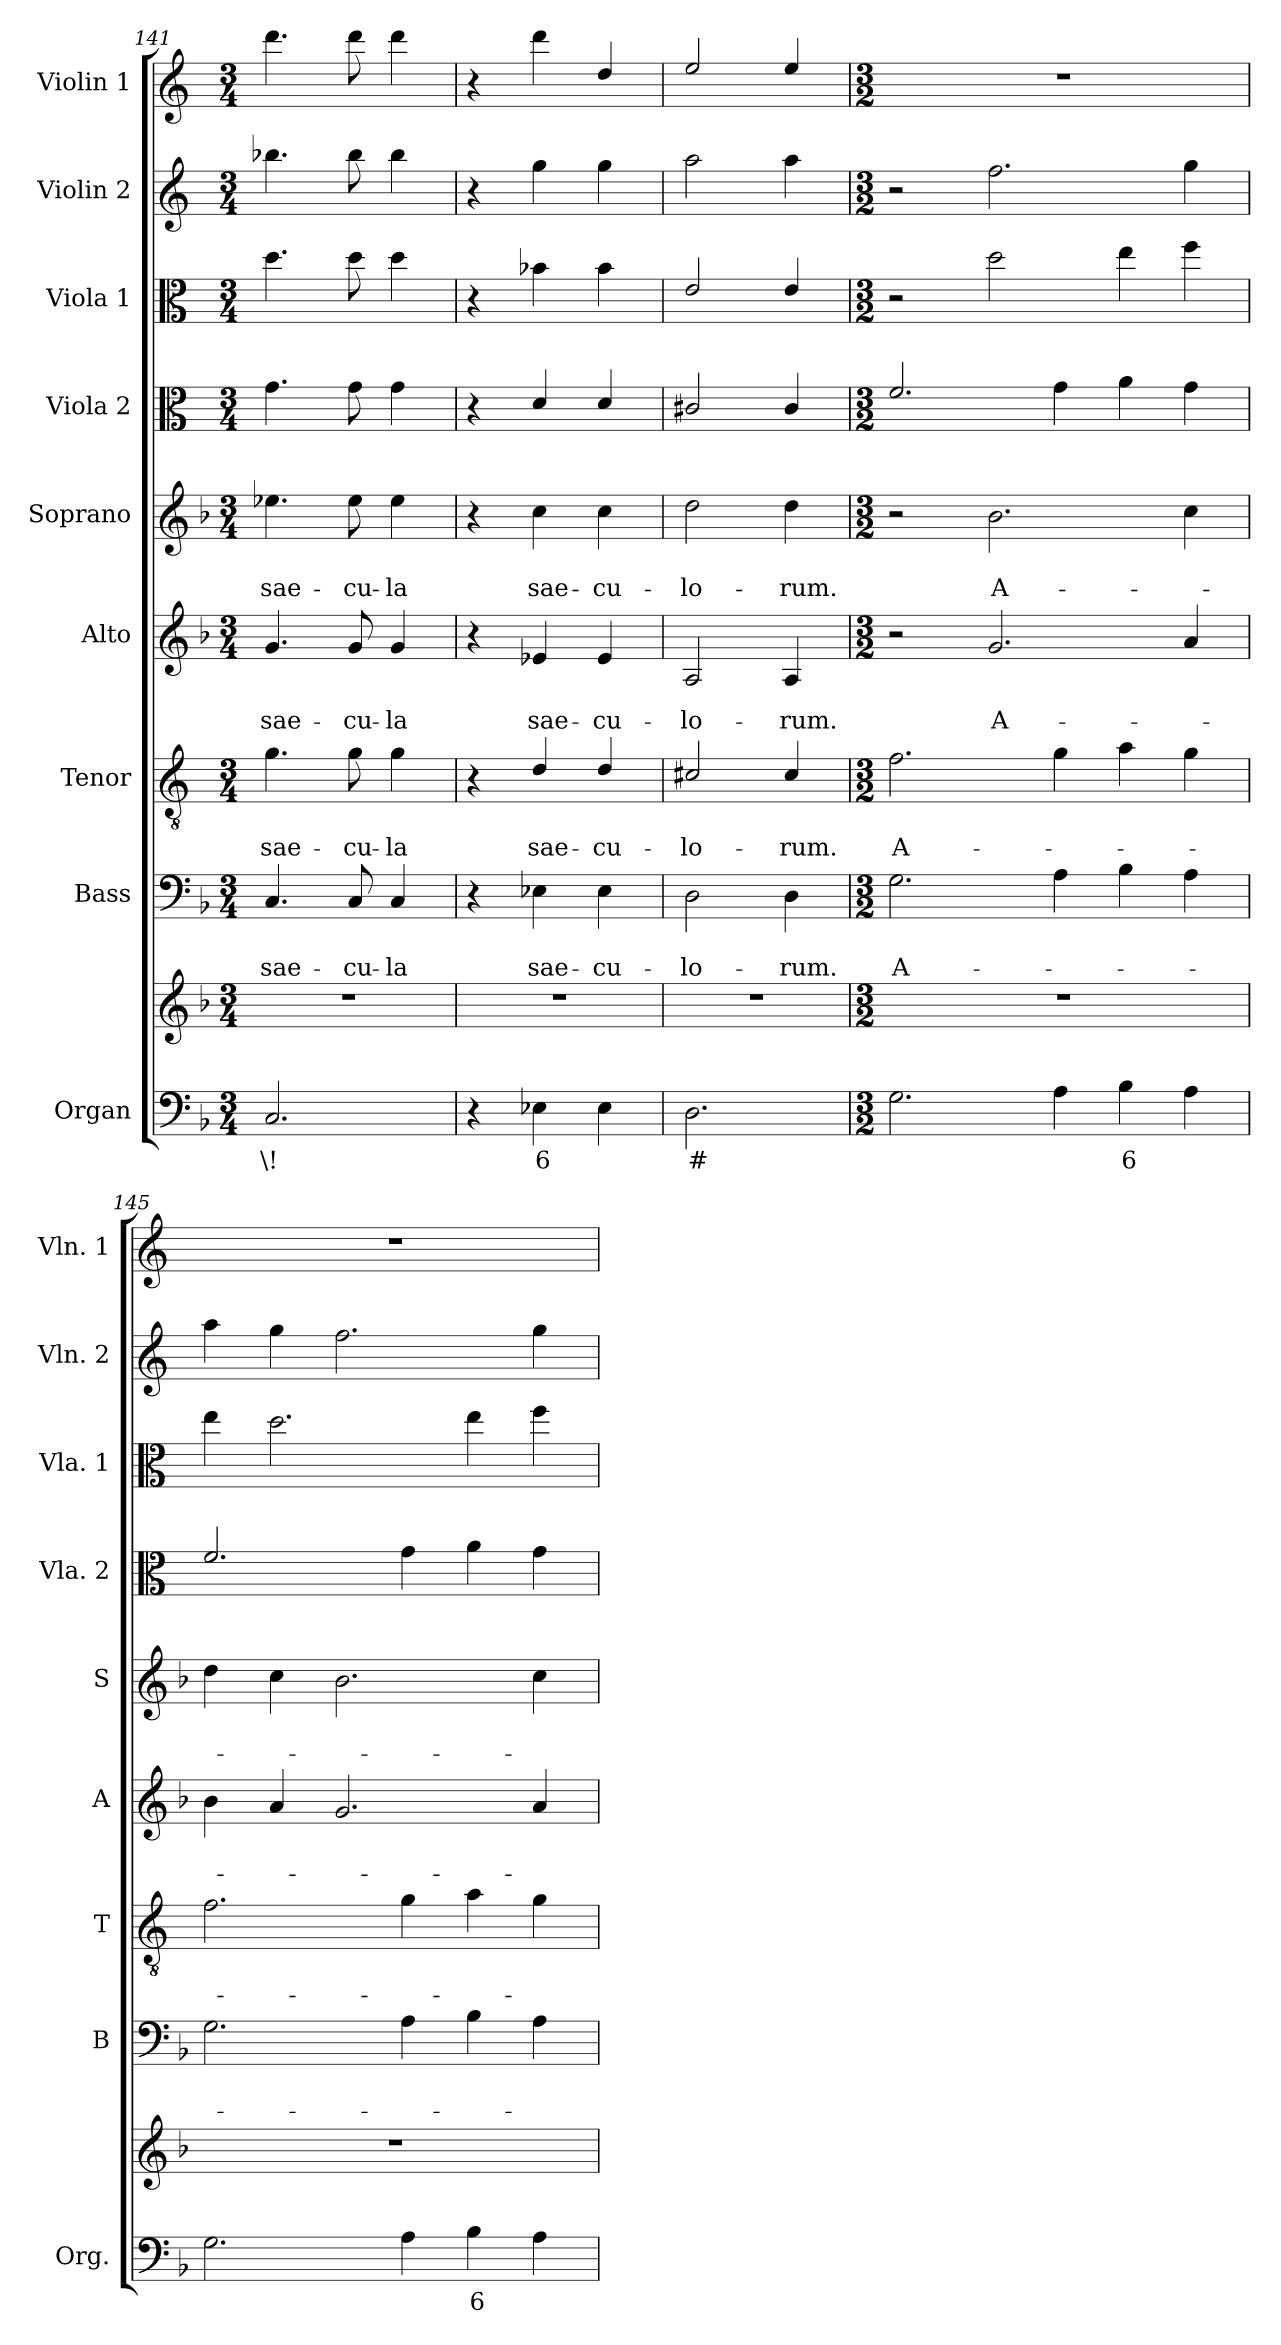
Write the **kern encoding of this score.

**kern	**text	**kern	**kern	**text	**text	**kern	**text	**text	**kern	**text	**text	**kern	**text	**text	**kern	**kern	**kern	**kern
*part9	*part9	*part9	*part8	*part8	*part8	*part7	*part7	*part7	*part6	*part6	*part6	*part5	*part5	*part5	*part4	*part3	*part2	*part1
*staff10	*staff10	*staff9	*staff8	*staff8	*staff8	*staff7	*staff7	*staff7	*staff6	*staff6	*staff6	*staff5	*staff5	*staff5	*staff4	*staff3	*staff2	*staff1
*I"Organ	*	*	*I"Bass	*	*	*I"Tenor	*	*	*I"Alto	*	*	*I"Soprano	*	*	*I"Viola 2	*I"Viola 1	*I"Violin 2	*I"Violin 1
*I'Org.	*	*	*I'B	*	*	*I'T	*	*	*I'A	*	*	*I'S	*	*	*I'Vla. 2	*I'Vla. 1	*I'Vln. 2	*I'Vln. 1
*clefF4	*	*clefG2	*clefF4	*	*	*clefGv2	*	*	*clefG2	*	*	*clefG2	*	*	*clefC3	*clefC3	*clefG2	*clefG2
*	*	*	*	*	*	*ITrd4c7	*	*	*	*	*	*	*	*	*ITrd4c7	*ITrd4c7	*ITrd4c7	*ITrd4c7
*k[b-]	*	*k[b-]	*k[b-]	*	*	*k[b-]	*	*	*k[b-]	*	*	*k[b-]	*	*	*k[b-]	*k[b-]	*k[b-]	*k[b-]
*F:	*	*F:	*F:	*	*	*F:	*	*	*F:	*	*	*F:	*	*	*F:	*F:	*F:	*F:
*M3/4	*	*M3/4	*M3/4	*	*	*M3/4	*	*	*M3/4	*	*	*M3/4	*	*	*M3/4	*M3/4	*M3/4	*M3/4
=141	=141	=141	=141	=141	=141	=141	=141	=141	=141	=141	=141	=141	=141	=141	=141	=141	=141	=141
!	!LO:LY:b	!	!	!	!LO:LY:b	!	!	!LO:LY:b	!	!	!LO:LY:b	!	!	!LO:LY:b	!	!	!	!
2.C/	\!	2.r	4.C/	.	sae-	4.c\	.	sae-	4.g/	.	sae-	4.ee-X\	.	sae-	4.c\	4.g\	4.ee-X\	4.gg\
!	!	!	!	!	!LO:LY:b	!	!	!LO:LY:b	!	!	!LO:LY:b	!	!	!LO:LY:b	!	!	!	!
.	.	.	8C/	.	-cu-	8c\	.	-cu-	8g/	.	-cu-	8ee-\	.	-cu-	8c\	8g\	8ee-\	8gg\
!	!	!	!	!	!LO:LY:b	!	!	!LO:LY:b	!	!	!LO:LY:b	!	!	!LO:LY:b	!	!	!	!
.	.	.	4C/	.	-la	4c\	.	-la	4g/	.	-la	4ee-\	.	-la	4c\	4g\	4ee-\	4gg\
=142	=142	=142	=142	=142	=142	=142	=142	=142	=142	=142	=142	=142	=142	=142	=142	=142	=142	=142
4r	.	2.r	4r	.	.	4r	.	.	4r	.	.	4r	.	.	4r	4r	4r	4r
!	!LO:LY:b	!	!	!	!LO:LY:b	!	!	!LO:LY:b	!	!	!LO:LY:b	!	!	!LO:LY:b	!	!	!	!
4E-X\	6	.	4E-X\	.	sae-	4G/	.	sae-	4e-X/	.	sae-	4cc\	.	sae-	4G/	4e-X\	4cc\	4gg\
!	!	!	!	!	!LO:LY:b	!	!	!LO:LY:b	!	!	!LO:LY:b	!	!	!LO:LY:b	!	!	!	!
4E-\	.	.	4E-\	.	-cu-	4G/	.	-cu-	4e-/	.	-cu-	4cc\	.	-cu-	4G/	4e-\	4cc\	4g/
=143	=143	=143	=143	=143	=143	=143	=143	=143	=143	=143	=143	=143	=143	=143	=143	=143	=143	=143
!	!LO:LY:b	!	!	!	!LO:LY:b	!	!	!LO:LY:b	!	!	!LO:LY:b	!	!	!LO:LY:b	!	!	!	!
2.D\	#	2.r	2D\	.	-lo-	2F#X/	.	-lo-	2A/	.	-lo-	2dd\	.	-lo-	2F#X/	2A/	2dd\	2a/
!	!	!	!	!	!LO:LY:b	!	!	!LO:LY:b	!	!	!LO:LY:b	!	!	!LO:LY:b	!	!	!	!
.	.	.	4D\	.	-rum.	4F#/	.	-rum.	4A/	.	-rum.	4dd\	.	-rum.	4F#/	4A/	4dd\	4a/
!!LO:PB:g=z
=144	=144	=144	=144	=144	=144	=144	=144	=144	=144	=144	=144	=144	=144	=144	=144	=144	=144	=144
*M3/2	*	*M3/2	*M3/2	*	*	*M3/2	*	*	*M3/2	*	*	*M3/2	*	*	*M3/2	*M3/2	*M3/2	*M3/2
!	!	!	!	!	!LO:LY:b	!	!	!LO:LY:b	!	!	!	!	!	!	!	!	!	!
2.G\	.	1.r	2.G\	.	A-	2.B-\	.	A-	2r	.	.	2r	.	.	2.B-/	2r	2r	1.r
!	!	!	!	!	!	!	!	!	!	!	!LO:LY:b	!	!	!LO:LY:b	!	!	!	!
.	.	.	.	.	.	.	.	.	2.g/	.	A-	2.b-\	.	A-	.	2g\	2.b-\	.
4A\	.	.	4A\	.	.	4c\	.	.	.	.	.	.	.	.	4c\	.	.	.
!	!LO:LY:b	!	!	!	!	!	!	!	!	!	!	!	!	!	!	!	!	!
4B-\	6	.	4B-\	.	.	4d\	.	.	.	.	.	.	.	.	4d\	4a\	.	.
4A\	.	.	4A\	.	.	4c\	.	.	4a/	.	.	4cc\	.	.	4c\	4b-\	4cc\	.
=145	=145	=145	=145	=145	=145	=145	=145	=145	=145	=145	=145	=145	=145	=145	=145	=145	=145	=145
2.G\	.	1.r	2.G\	.	.	2.B-\	.	.	4b-\	.	.	4dd\	.	.	2.B-/	4a\	4dd\	1.r
.	.	.	.	.	.	.	.	.	4a/	.	.	4cc\	.	.	.	2.g\	4cc\	.
.	.	.	.	.	.	.	.	.	2.g/	.	.	2.b-\	.	.	.	.	2.b-\	.
4A\	.	.	4A\	.	.	4c\	.	.	.	.	.	.	.	.	4c\	.	.	.
!	!LO:LY:b	!	!	!	!	!	!	!	!	!	!	!	!	!	!	!	!	!
4B-\	6	.	4B-\	.	.	4d\	.	.	.	.	.	.	.	.	4d\	4a\	.	.
4A\	.	.	4A\	.	.	4c\	.	.	4a/	.	.	4cc\	.	.	4c\	4b-\	4cc\	.
=	=	=	=	=	=	=	=	=	=	=	=	=	=	=	=	=	=	=
*-	*-	*-	*-	*-	*-	*-	*-	*-	*-	*-	*-	*-	*-	*-	*-	*-	*-	*-
